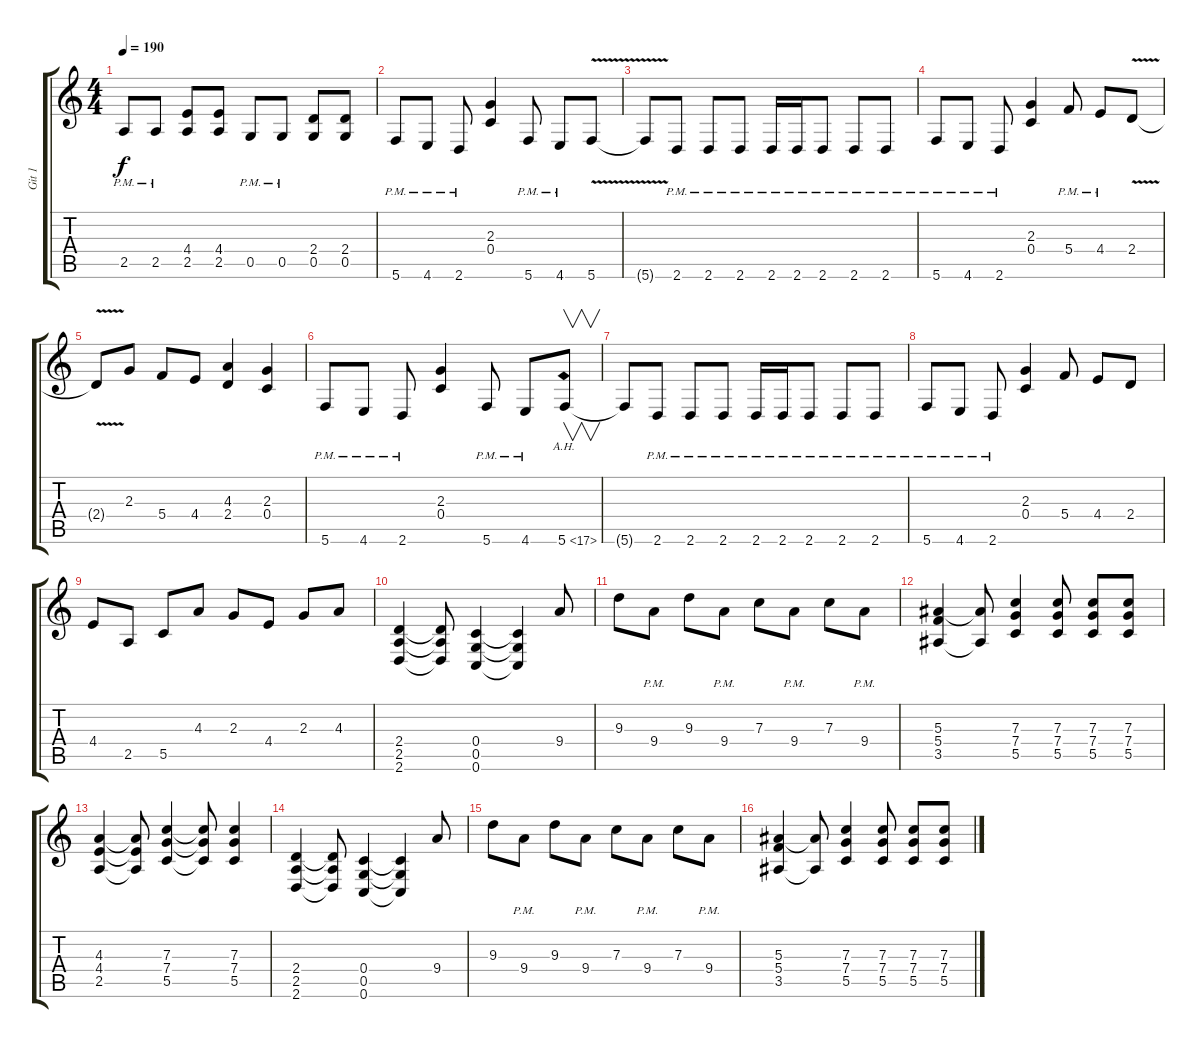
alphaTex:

\track ("Git 1" "Git 1") {instrument distortionguitar}
\staff {score tabs}
\tuning (D4 A3 F3 C3 G2 C2) {hide}
\ts (4 4)
\tempo 190
\clef g2
\ks c
2.5{pm}.8{dy f} 2.5{pm}.8 (4.4 2.5).8 (4.4 2.5).8 0.5{pm}.8 0.5{pm}.8 (2.4 0.5).8 (2.4 0.5).8 |
5.6{pm}.8 4.6{pm}.8 2.6{pm}.8 (2.3 0.4).4 5.6{pm}.8 4.6{pm}.8 5.6{v}.8 |
5.6{t}.8 2.6{pm}.8 2.6{pm}.8 2.6{pm}.8 2.6{pm}.16 2.6{pm}.16 2.6{pm}.8 2.6{pm}.8 2.6{pm}.8 |
5.6{pm}.8 4.6{pm}.8 2.6{pm}.8 (2.3 0.4).4 5.4{pm}.8 4.4{pm}.8 2.4{v}.8 |
2.4{t}.8 2.3.8 5.4.8 4.4.8 (4.3 2.4).4 (2.3 0.4).4 |
5.6{pm}.8 4.6{pm}.8 2.6{pm}.8 (2.3 0.4).4 5.6{pm}.8 4.6{pm}.8 5.6{ah 12}.8{v} |
5.6{t}.8 2.6{pm}.8 2.6{pm}.8 2.6{pm}.8 2.6{pm}.16 2.6{pm}.16 2.6{pm}.8 2.6{pm}.8 2.6{pm}.8 |
5.6{pm}.8 4.6{pm}.8 2.6{pm}.8 (2.3 0.4).4 5.4.8 4.4.8 2.4.8 |
4.4.8 2.5.8 5.5.8 4.3.8 2.3.8 4.4.8 2.3.8 4.3.8 |
(2.4 2.5 2.6).4 (2.4{t} 2.5{t} 2.6{t}).8 (0.4 0.5 0.6).4 (0.4{t} 0.5{t} 0.6{t}).4 9.4.8 |
9.3.8 9.4{pm}.8 9.3.8 9.4{pm}.8 7.3.8 9.4{pm}.8 7.3.8 9.4{pm}.8 |
(5.3 5.4 3.5).4 (5.3{t} 3.5{t}).8 (7.3 7.4 5.5).4 (7.3 7.4 5.5).8 (7.3 7.4 5.5).8 (7.3 7.4 5.5).8 |
(4.3 4.4 2.5).4 (4.3{t} 4.4{t} 2.5{t}).8 (7.3 7.4 5.5).4 (7.3{t} 7.4{t} 5.5{t}).8 (7.3 7.4 5.5).4 |
(2.4 2.5 2.6).4 (2.4{t} 2.5{t} 2.6{t}).8 (0.4 0.5 0.6).4 (0.4{t} 0.5{t} 0.6{t}).4 9.4.8 |
9.3.8 9.4{pm}.8 9.3.8 9.4{pm}.8 7.3.8 9.4{pm}.8 7.3.8 9.4{pm}.8 |
(5.3 5.4 3.5).4 (5.3{t} 3.5{t}).8 (7.3 7.4 5.5).4 (7.3 7.4 5.5).8 (7.3 7.4 5.5).8 (7.3 7.4 5.5).8
